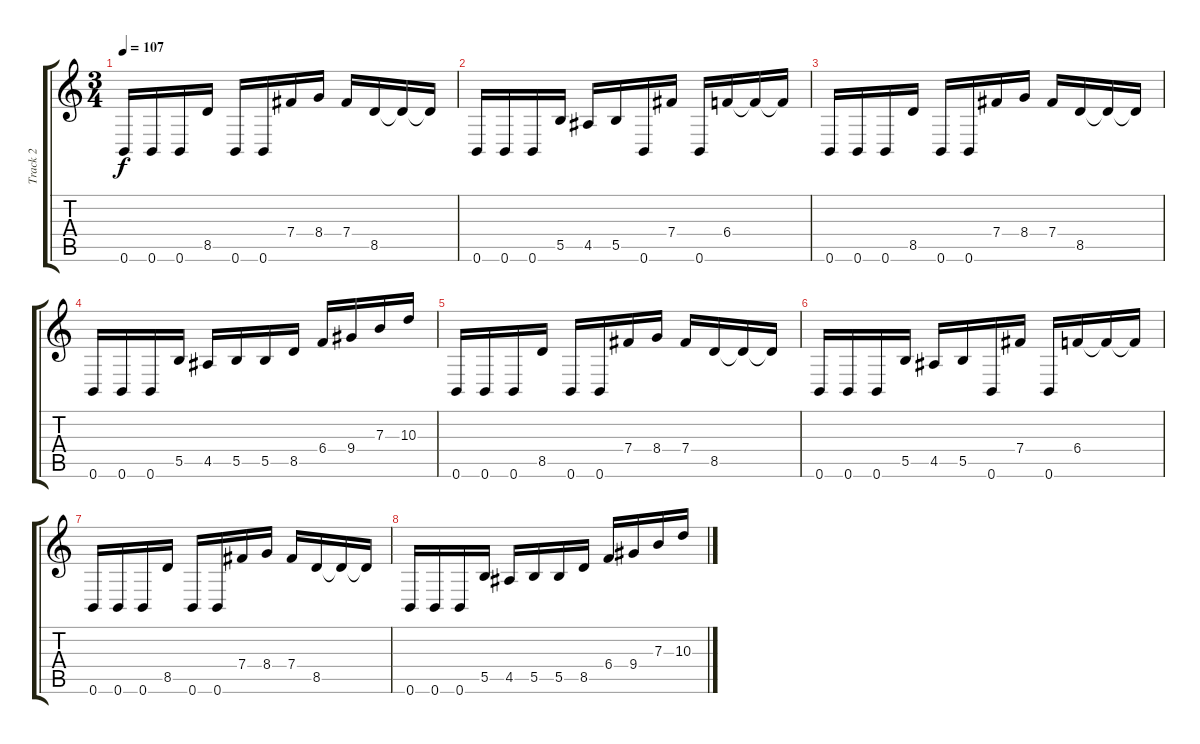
\track ("Track 2" "Track 2") {instrument distortionguitar}
\staff {score tabs}
\tuning (Db4 Ab3 E3 B2 Gb2 B1) {hide}
\ts (3 4)
\tempo 107
\clef g2
\ks c
0.6.16{dy f} 0.6.16 0.6.16 8.5.16 0.6.16 0.6.16 7.4.16 8.4.16 7.4.16 8.5.16 8.5{t}.16 8.5{t}.16 |
0.6.16 0.6.16 0.6.16 5.5.16 4.5.16 5.5.16 0.6.16 7.4.16 0.6.16 6.4.16 6.4{t}.16 6.4{t}.16 |
0.6.16 0.6.16 0.6.16 8.5.16 0.6.16 0.6.16 7.4.16 8.4.16 7.4.16 8.5.16 8.5{t}.16 8.5{t}.16 |
0.6.16 0.6.16 0.6.16 5.5.16 4.5.16 5.5.16 5.5.16 8.5.16 6.4.16 9.4.16 7.3.16 10.3.16 |
0.6.16 0.6.16 0.6.16 8.5.16 0.6.16 0.6.16 7.4.16 8.4.16 7.4.16 8.5.16 8.5{t}.16 8.5{t}.16 |
0.6.16 0.6.16 0.6.16 5.5.16 4.5.16 5.5.16 0.6.16 7.4.16 0.6.16 6.4.16 6.4{t}.16 6.4{t}.16 |
0.6.16 0.6.16 0.6.16 8.5.16 0.6.16 0.6.16 7.4.16 8.4.16 7.4.16 8.5.16 8.5{t}.16 8.5{t}.16 |
0.6.16 0.6.16 0.6.16 5.5.16 4.5.16 5.5.16 5.5.16 8.5.16 6.4.16 9.4.16 7.3.16 10.3.16
